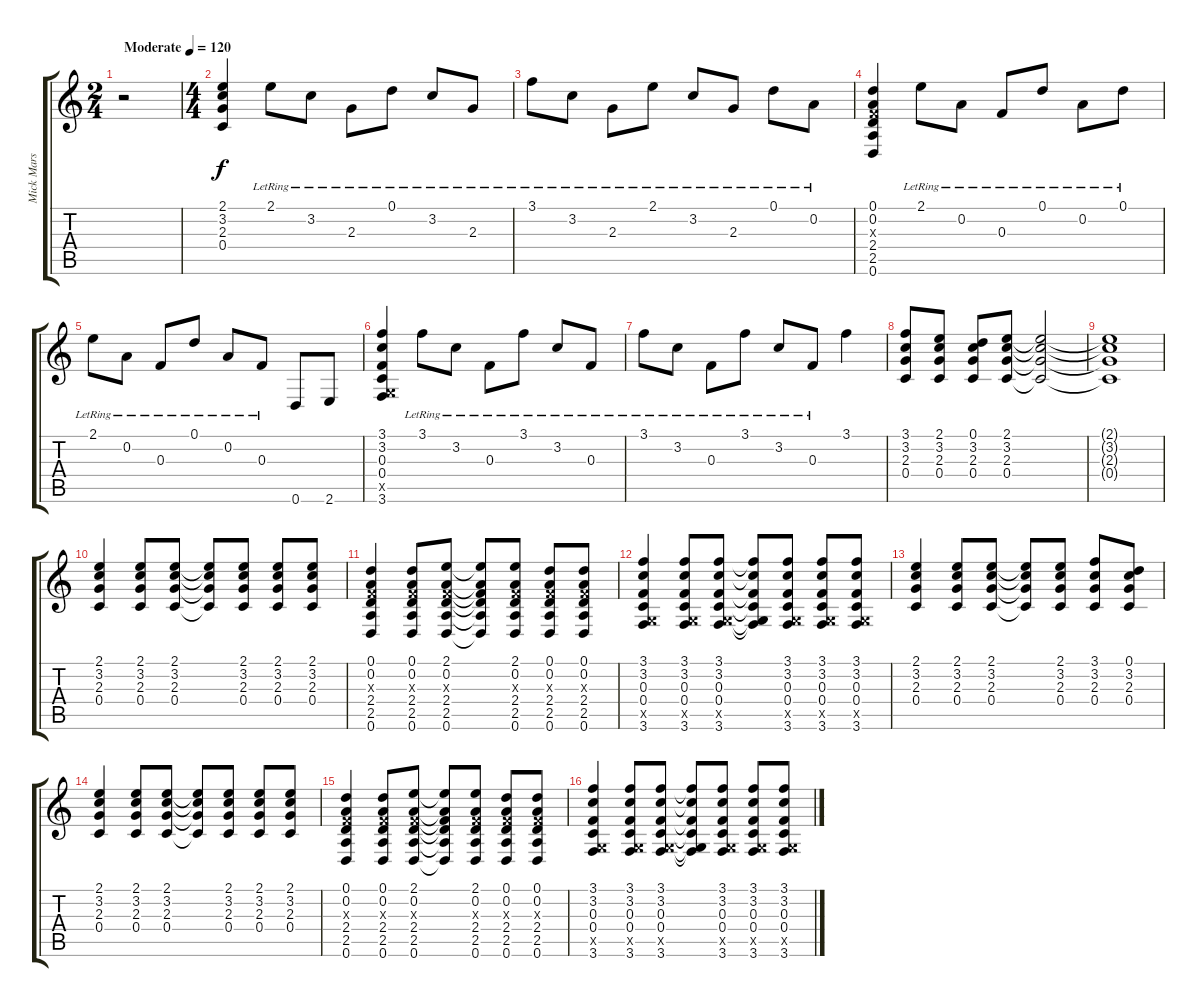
\track ("Mick Mars - Acoustic Guitar" "Mick Mars ") {instrument acousticguitarsteel}
\staff {score tabs}
\tuning (D4 A3 F3 C3 G2 D2) {hide}
\ts (2 4)
\tempo (120 "Moderate")
\clef g2
\ks c
r.2{dy f instrument acousticguitarsteel} |
\ts (4 4)
(2.1 3.2 2.3 0.4).4 2.1{lr}.8 3.2{lr}.8 2.3{lr}.8 0.1{lr}.8 3.2{lr}.8 2.3{lr}.8 |
3.1{lr}.8 3.2{lr}.8 2.3{lr}.8 2.1{lr}.8 3.2{lr}.8 2.3{lr}.8 0.1{lr}.8 0.2{lr}.8 |
(0.1 0.2 0.3{x} 2.4 2.5 0.6).4 2.1{lr}.8 0.2{lr}.8 0.3{lr}.8 0.1{lr}.8 0.2{lr}.8 0.1{lr}.8 |
2.1{lr}.8 0.2{lr}.8 0.3{lr}.8 0.1{lr}.8 0.2{lr}.8 0.3{lr}.8 0.6.8 2.6.8 |
(3.1 3.2 0.3 0.4 0.5{x} 3.6).4 3.1{lr}.8 3.2{lr}.8 0.3{lr}.8 3.1{lr}.8 3.2{lr}.8 0.3{lr}.8 |
3.1{lr}.8 3.2{lr}.8 0.3{lr}.8 3.1{lr}.8 3.2{lr}.8 0.3{lr}.8 3.1.4 |
(3.1 3.2 2.3 0.4).8 (2.1 3.2 2.3 0.4).8 (0.1 3.2 2.3 0.4).8 (2.1 3.2 2.3 0.4).8 (2.1{t} 3.2{t} 2.3{t} 0.4{t}).2 |
(2.1{t} 3.2{t} 2.3{t} 0.4{t}).1 |
(2.1 3.2 2.3 0.4).4{volume 13} (2.1 3.2 2.3 0.4).8 (2.1 3.2 2.3 0.4).8 (2.1{t} 3.2{t} 2.3{t} 0.4{t}).8 (2.1 3.2 2.3 0.4).8 (2.1 3.2 2.3 0.4).8 (2.1 3.2 2.3 0.4).8 |
(0.1 0.2 0.3{x} 2.4 2.5 0.6).4 (0.1 0.2 0.3{x} 2.4 2.5 0.6).8 (2.1 0.2 0.3{x} 2.4 2.5 0.6).8 (2.1{t} 0.2{t} 0.3{t} 2.4{t} 2.5{t} 0.6{t}).8 (2.1 0.2 0.3{x} 2.4 2.5 0.6).8 (0.1 0.2 0.3{x} 2.4 2.5 0.6).8 (0.1 0.2 0.3{x} 2.4 2.5 0.6).8 |
(3.1 3.2 0.3 0.4 0.5{x} 3.6).4 (3.1 3.2 0.3 0.4 0.5{x} 3.6).8 (3.1 3.2 0.3 0.4 0.5{x} 3.6).8 (3.1{t} 3.2{t} 0.3{t} 0.4{t} 0.5{t} 3.6{t}).8 (3.1 3.2 0.3 0.4 0.5{x} 3.6).8 (3.1 3.2 0.3 0.4 0.5{x} 3.6).8 (3.1 3.2 0.3 0.4 0.5{x} 3.6).8 |
(2.1 3.2 2.3 0.4).4 (2.1 3.2 2.3 0.4).8 (2.1 3.2 2.3 0.4).8 (2.1{t} 3.2{t} 2.3{t} 0.4{t}).8 (2.1 3.2 2.3 0.4).8 (3.1 3.2 2.3 0.4).8 (0.1 3.2 2.3 0.4).8 |
(2.1 3.2 2.3 0.4).4 (2.1 3.2 2.3 0.4).8 (2.1 3.2 2.3 0.4).8 (2.1{t} 3.2{t} 2.3{t} 0.4{t}).8 (2.1 3.2 2.3 0.4).8 (2.1 3.2 2.3 0.4).8 (2.1 3.2 2.3 0.4).8 |
(0.1 0.2 0.3{x} 2.4 2.5 0.6).4 (0.1 0.2 0.3{x} 2.4 2.5 0.6).8 (2.1 0.2 0.3{x} 2.4 2.5 0.6).8 (2.1{t} 0.2{t} 0.3{t} 2.4{t} 2.5{t} 0.6{t}).8 (2.1 0.2 0.3{x} 2.4 2.5 0.6).8 (0.1 0.2 0.3{x} 2.4 2.5 0.6).8 (0.1 0.2 0.3{x} 2.4 2.5 0.6).8 |
(3.1 3.2 0.3 0.4 0.5{x} 3.6).4 (3.1 3.2 0.3 0.4 0.5{x} 3.6).8 (3.1 3.2 0.3 0.4 0.5{x} 3.6).8 (3.1{t} 3.2{t} 0.3{t} 0.4{t} 0.5{t} 3.6{t}).8 (3.1 3.2 0.3 0.4 0.5{x} 3.6).8 (3.1 3.2 0.3 0.4 0.5{x} 3.6).8 (3.1 3.2 0.3 0.4 0.5{x} 3.6).8
